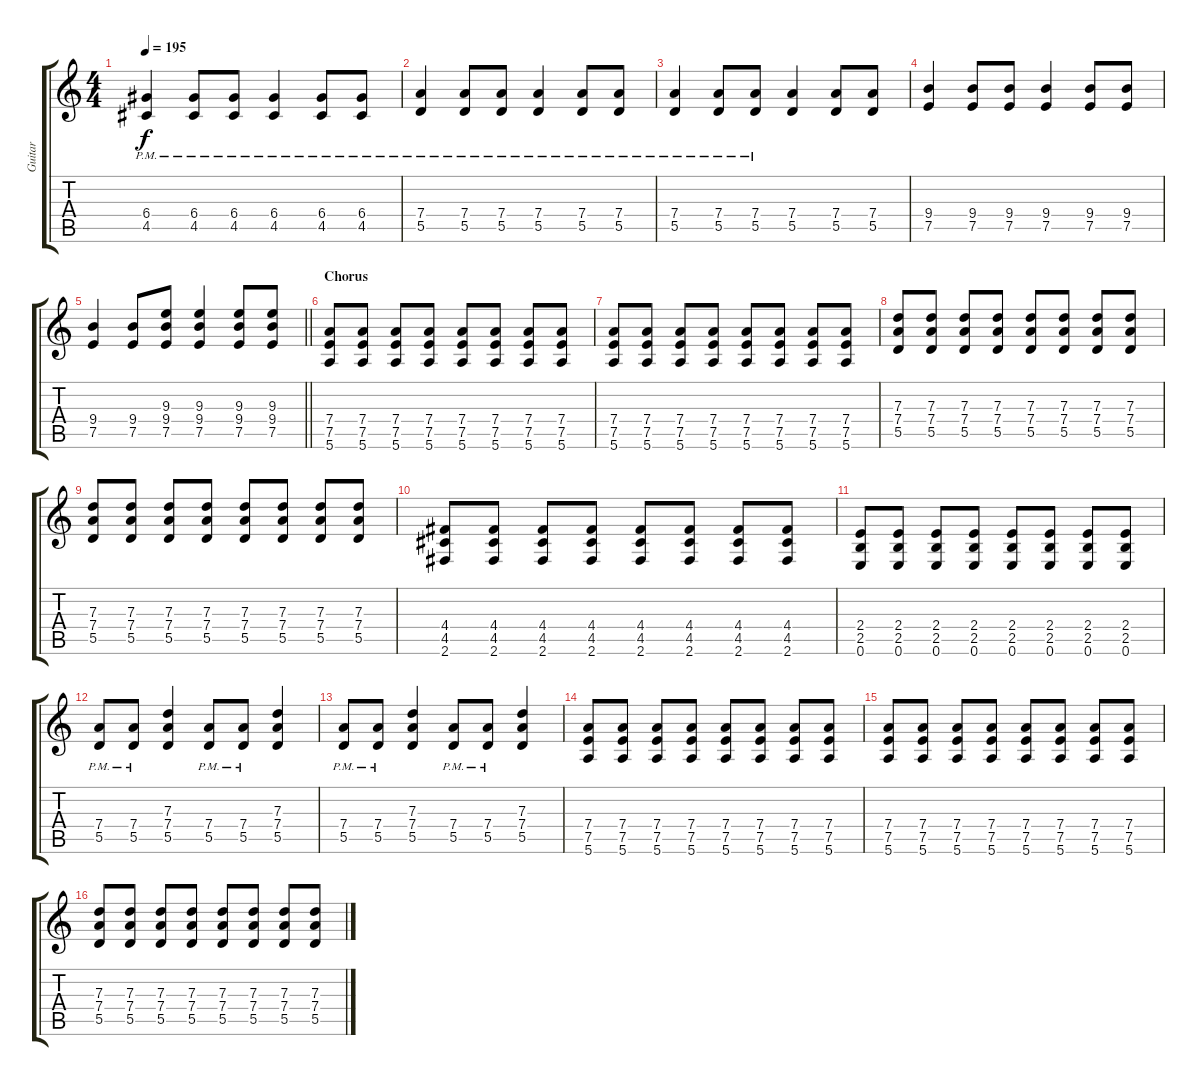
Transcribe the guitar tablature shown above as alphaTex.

\track ("Guitar" "Guitar") {instrument distortionguitar}
\staff {score tabs}
\tuning (E4 B3 G3 D3 A2 E2) {hide}
\ts (4 4)
\tempo 195
\clef g2
\ks c
(6.4{pm} 4.5{pm}).4{dy f} (6.4{pm} 4.5{pm}).8 (6.4{pm} 4.5{pm}).8 (6.4{pm} 4.5{pm}).4 (6.4{pm} 4.5{pm}).8 (6.4{pm} 4.5{pm}).8 |
(7.4{pm} 5.5{pm}).4 (7.4{pm} 5.5{pm}).8 (7.4{pm} 5.5{pm}).8 (7.4{pm} 5.5{pm}).4 (7.4{pm} 5.5{pm}).8 (7.4{pm} 5.5{pm}).8 |
(7.4{pm} 5.5).4 (7.4{pm} 5.5).8 (7.4{pm} 5.5).8 (7.4 5.5).4 (7.4 5.5).8 (7.4 5.5).8 |
(9.4 7.5).4 (9.4 7.5).8 (9.4 7.5).8 (9.4 7.5).4 (9.4 7.5).8 (9.4 7.5).8 |
\barLineRight lightlight
(9.4 7.5).4 (9.4 7.5).8 (9.3 9.4 7.5).8 (9.3 9.4 7.5).4 (9.3 9.4 7.5).8 (9.3 9.4 7.5).8 |
\section ("" "Chorus")
(7.4 7.5 5.6).8 (7.4 7.5 5.6).8 (7.4 7.5 5.6).8 (7.4 7.5 5.6).8 (7.4 7.5 5.6).8 (7.4 7.5 5.6).8 (7.4 7.5 5.6).8 (7.4 7.5 5.6).8 |
(7.4 7.5 5.6).8 (7.4 7.5 5.6).8 (7.4 7.5 5.6).8 (7.4 7.5 5.6).8 (7.4 7.5 5.6).8 (7.4 7.5 5.6).8 (7.4 7.5 5.6).8 (7.4 7.5 5.6).8 |
(7.3 7.4 5.5).8 (7.3 7.4 5.5).8 (7.3 7.4 5.5).8 (7.3 7.4 5.5).8 (7.3 7.4 5.5).8 (7.3 7.4 5.5).8 (7.3 7.4 5.5).8 (7.3 7.4 5.5).8 |
(7.3 7.4 5.5).8 (7.3 7.4 5.5).8 (7.3 7.4 5.5).8 (7.3 7.4 5.5).8 (7.3 7.4 5.5).8 (7.3 7.4 5.5).8 (7.3 7.4 5.5).8 (7.3 7.4 5.5).8 |
(4.4 4.5 2.6).8 (4.4 4.5 2.6).8 (4.4 4.5 2.6).8 (4.4 4.5 2.6).8 (4.4 4.5 2.6).8 (4.4 4.5 2.6).8 (4.4 4.5 2.6).8 (4.4 4.5 2.6).8 |
(2.4 2.5 0.6).8 (2.4 2.5 0.6).8 (2.4 2.5 0.6).8 (2.4 2.5 0.6).8 (2.4 2.5 0.6).8 (2.4 2.5 0.6).8 (2.4 2.5 0.6).8 (2.4 2.5 0.6).8 |
(7.4{pm} 5.5{pm}).8 (7.4{pm} 5.5{pm}).8 (7.3 7.4 5.5).4 (7.4{pm} 5.5{pm}).8 (7.4{pm} 5.5{pm}).8 (7.3 7.4 5.5).4 |
(7.4{pm} 5.5{pm}).8 (7.4{pm} 5.5{pm}).8 (7.3 7.4 5.5).4 (7.4{pm} 5.5{pm}).8 (7.4{pm} 5.5{pm}).8 (7.3 7.4 5.5).4 |
(7.4 7.5 5.6).8 (7.4 7.5 5.6).8 (7.4 7.5 5.6).8 (7.4 7.5 5.6).8 (7.4 7.5 5.6).8 (7.4 7.5 5.6).8 (7.4 7.5 5.6).8 (7.4 7.5 5.6).8 |
(7.4 7.5 5.6).8 (7.4 7.5 5.6).8 (7.4 7.5 5.6).8 (7.4 7.5 5.6).8 (7.4 7.5 5.6).8 (7.4 7.5 5.6).8 (7.4 7.5 5.6).8 (7.4 7.5 5.6).8 |
(7.3 7.4 5.5).8 (7.3 7.4 5.5).8 (7.3 7.4 5.5).8 (7.3 7.4 5.5).8 (7.3 7.4 5.5).8 (7.3 7.4 5.5).8 (7.3 7.4 5.5).8 (7.3 7.4 5.5).8
